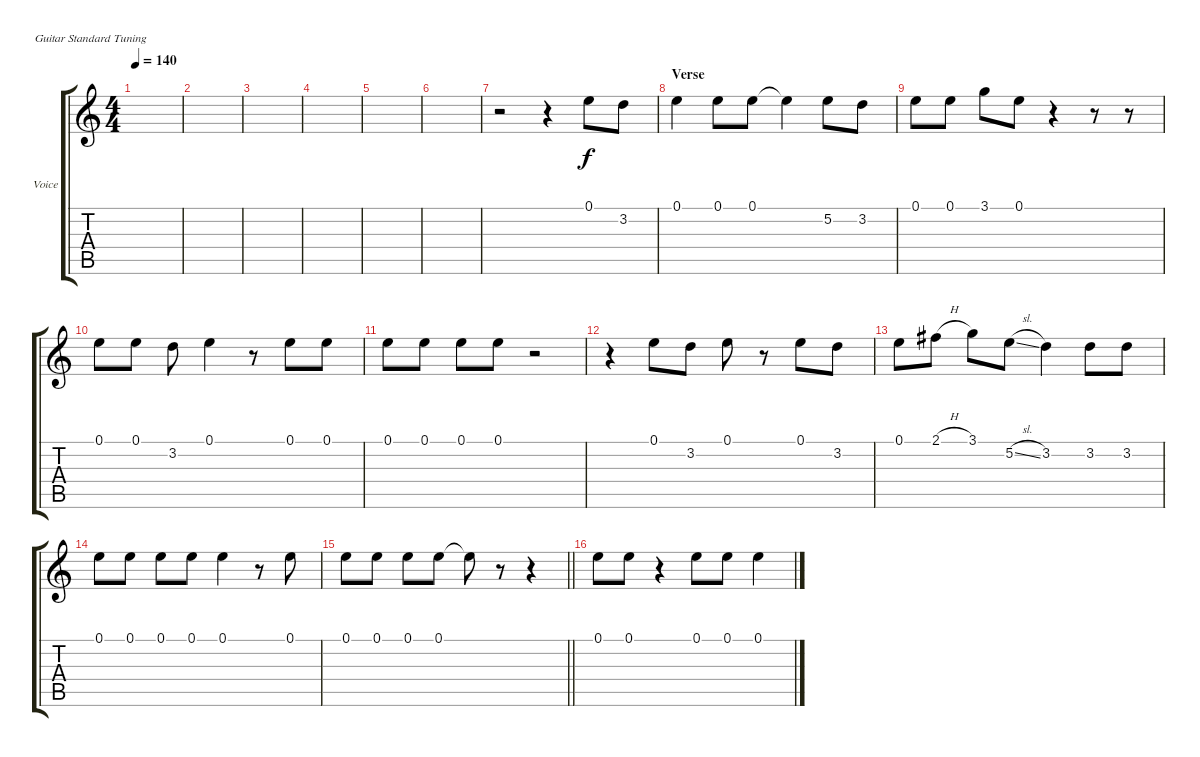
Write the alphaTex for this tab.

\defaultSystemsLayout 4
\bracketExtendMode groupsimilarinstruments
\firstSystemTrackNameOrientation horizontal
\otherSystemsTrackNameOrientation horizontal
\track ("Vocal" "Voice") {mute instrument lead6voice}
\staff {score tabs}
\tuning (E4 B3 G3 D3 A2 E2)
\displaytranspose 12
\ts (4 4)
\tempo 140
\clef g2
\scale
0.333333
\ks c
|
\scale
0.333333 |
\scale
0.333333 |
\scale
0.333333 |
\scale
0.333333 |
\scale
0.333333 |
\scale
0.333333 r.2 r.4 0.1.8{lyrics (0 "") lyrics (1 "") lyrics (2 "") lyrics (3 "") lyrics (4 "")} 3.2.8{lyrics (0 "") lyrics (1 "") lyrics (2 "") lyrics (3 "") lyrics (4 "")} |
\section ("" "Verse")
\scale
0.333333 0.1.4{lyrics (0 "") lyrics (1 "") lyrics (2 "") lyrics (3 "") lyrics (4 "")} 0.1.8{lyrics (0 "") lyrics (1 "") lyrics (2 "") lyrics (3 "") lyrics (4 "")} 0.1.8{lyrics (0 "") lyrics (1 "") lyrics (2 "") lyrics (3 "") lyrics (4 "")} 0.1{t}.4{lyrics (0 "") lyrics (1 "") lyrics (2 "") lyrics (3 "") lyrics (4 "")} 5.2.8{lyrics (0 "") lyrics (1 "") lyrics (2 "") lyrics (3 "") lyrics (4 "")} 3.2.8{lyrics (0 "") lyrics (1 "") lyrics (2 "") lyrics (3 "") lyrics (4 "")} |
\scale
0.333333 0.1.8{lyrics (0 "") lyrics (1 "") lyrics (2 "") lyrics (3 "") lyrics (4 "")} 0.1.8{lyrics (0 "") lyrics (1 "") lyrics (2 "") lyrics (3 "") lyrics (4 "")} 3.1.8{lyrics (0 "") lyrics (1 "") lyrics (2 "") lyrics (3 "") lyrics (4 "")} 0.1.8{lyrics (0 "") lyrics (1 "") lyrics (2 "") lyrics (3 "") lyrics (4 "")} r.4 r.8 r.8 |
\scale
0.333333 0.1.8{lyrics (0 "") lyrics (1 "") lyrics (2 "") lyrics (3 "") lyrics (4 "")} 0.1.8{lyrics (0 "") lyrics (1 "") lyrics (2 "") lyrics (3 "") lyrics (4 "")} 3.2.8{lyrics (0 "") lyrics (1 "") lyrics (2 "") lyrics (3 "") lyrics (4 "")} 0.1.4{lyrics (0 "") lyrics (1 "") lyrics (2 "") lyrics (3 "") lyrics (4 "")} r.8 0.1.8{lyrics (0 "") lyrics (1 "") lyrics (2 "") lyrics (3 "") lyrics (4 "")} 0.1.8{lyrics (0 "") lyrics (1 "") lyrics (2 "") lyrics (3 "") lyrics (4 "")} |
\scale
0.333333 0.1.8{lyrics (0 "") lyrics (1 "") lyrics (2 "") lyrics (3 "") lyrics (4 "")} 0.1.8{lyrics (0 "") lyrics (1 "") lyrics (2 "") lyrics (3 "") lyrics (4 "")} 0.1.8{lyrics (0 "") lyrics (1 "") lyrics (2 "") lyrics (3 "") lyrics (4 "")} 0.1.8{lyrics (0 "") lyrics (1 "") lyrics (2 "") lyrics (3 "") lyrics (4 "")} r.2 |
\scale
0.333333 r.4 0.1.8{lyrics (0 "") lyrics (1 "") lyrics (2 "") lyrics (3 "") lyrics (4 "")} 3.2.8{lyrics (0 "") lyrics (1 "") lyrics (2 "") lyrics (3 "") lyrics (4 "")} 0.1.8{lyrics (0 "") lyrics (1 "") lyrics (2 "") lyrics (3 "") lyrics (4 "")} r.8 0.1.8{lyrics (0 "") lyrics (1 "") lyrics (2 "") lyrics (3 "") lyrics (4 "")} 3.2.8{lyrics (0 "") lyrics (1 "") lyrics (2 "") lyrics (3 "") lyrics (4 "")} |
\scale
0.333333 0.1.8{lyrics (0 "") lyrics (1 "") lyrics (2 "") lyrics (3 "") lyrics (4 "")} 2.1{h}.8{lyrics (0 "") lyrics (1 "") lyrics (2 "") lyrics (3 "") lyrics (4 "")} 3.1.8{lyrics (0 "") lyrics (1 "") lyrics (2 "") lyrics (3 "") lyrics (4 "")} 5.2{sl}.8{lyrics (0 "") lyrics (1 "") lyrics (2 "") lyrics (3 "") lyrics (4 "")} 3.2.4{lyrics (0 "") lyrics (1 "") lyrics (2 "") lyrics (3 "") lyrics (4 "")} 3.2.8{lyrics (0 "") lyrics (1 "") lyrics (2 "") lyrics (3 "") lyrics (4 "")} 3.2.8{lyrics (0 "") lyrics (1 "") lyrics (2 "") lyrics (3 "") lyrics (4 "")} |
\scale
0.333333 0.1.8{lyrics (0 "") lyrics (1 "") lyrics (2 "") lyrics (3 "") lyrics (4 "")} 0.1.8{lyrics (0 "") lyrics (1 "") lyrics (2 "") lyrics (3 "") lyrics (4 "")} 0.1.8{lyrics (0 "") lyrics (1 "") lyrics (2 "") lyrics (3 "") lyrics (4 "")} 0.1.8{lyrics (0 "") lyrics (1 "") lyrics (2 "") lyrics (3 "") lyrics (4 "")} 0.1.4{lyrics (0 "") lyrics (1 "") lyrics (2 "") lyrics (3 "") lyrics (4 "")} r.8 0.1.8{lyrics (0 "") lyrics (1 "") lyrics (2 "") lyrics (3 "") lyrics (4 "")} |
\scale
0.333333
\barLineRight lightlight
0.1.8{lyrics (0 "") lyrics (1 "") lyrics (2 "") lyrics (3 "") lyrics (4 "")} 0.1.8{lyrics (0 "") lyrics (1 "") lyrics (2 "") lyrics (3 "") lyrics (4 "")} 0.1.8{lyrics (0 "") lyrics (1 "") lyrics (2 "") lyrics (3 "") lyrics (4 "")} 0.1.8{lyrics (0 "") lyrics (1 "") lyrics (2 "") lyrics (3 "") lyrics (4 "")} 0.1{t}.8{lyrics (0 "") lyrics (1 "") lyrics (2 "") lyrics (3 "") lyrics (4 "")} r.8 r.4 |
\scale
0.333333 0.1.8{lyrics (0 "") lyrics (1 "") lyrics (2 "") lyrics (3 "") lyrics (4 "")} 0.1.8{lyrics (0 "") lyrics (1 "") lyrics (2 "") lyrics (3 "") lyrics (4 "")} r.4 0.1.8{lyrics (0 "") lyrics (1 "") lyrics (2 "") lyrics (3 "") lyrics (4 "")} 0.1.8{lyrics (0 "") lyrics (1 "") lyrics (2 "") lyrics (3 "") lyrics (4 "")} 0.1.4{lyrics (0 "") lyrics (1 "") lyrics (2 "") lyrics (3 "") lyrics (4 "")}
